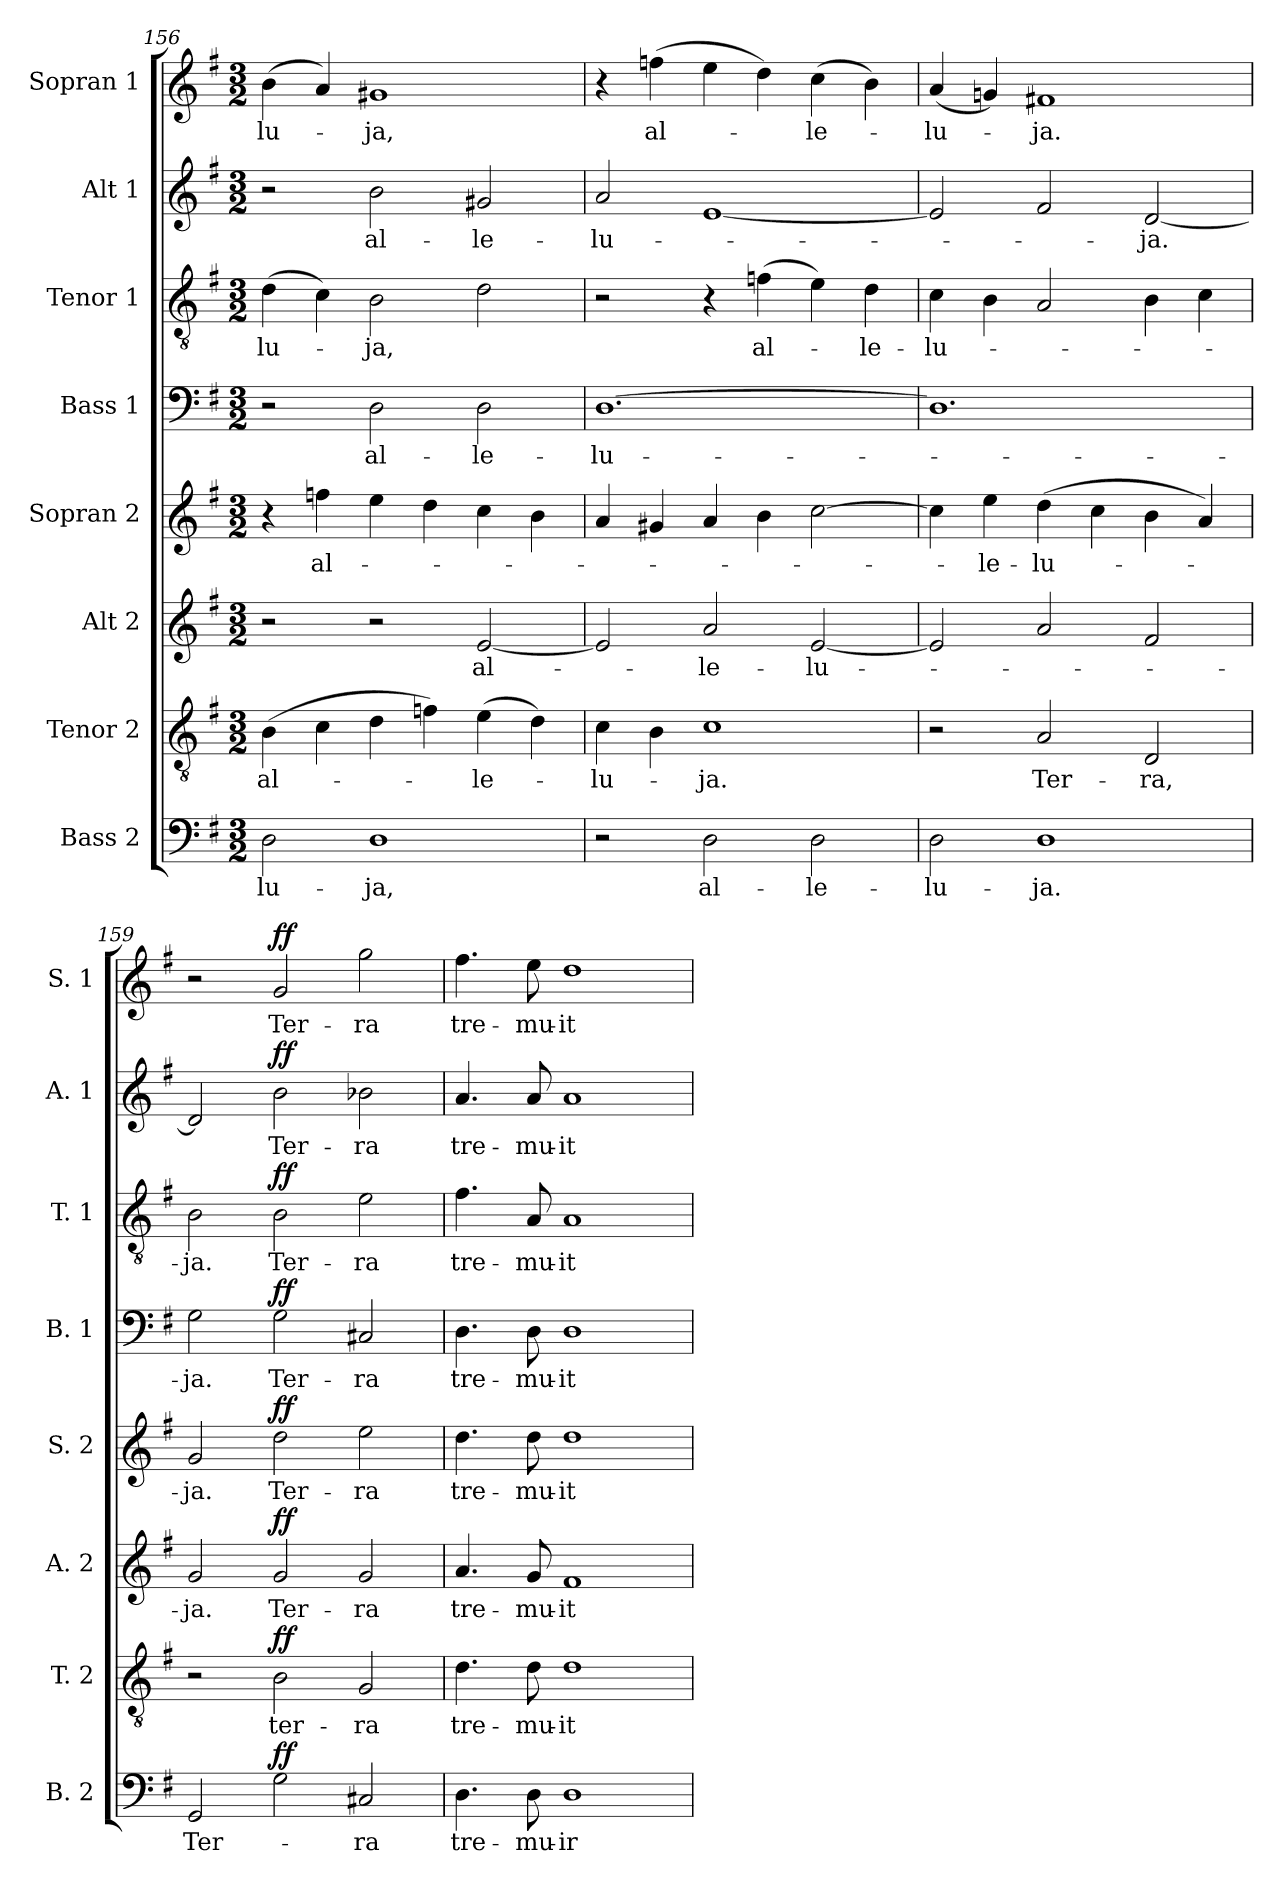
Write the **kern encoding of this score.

**kern	**text	**dynam	**kern	**text	**dynam	**kern	**text	**dynam	**kern	**text	**dynam	**kern	**text	**dynam	**kern	**text	**dynam	**kern	**text	**dynam	**kern	**text	**dynam
*part8	*part8	*part8	*part7	*part7	*part7	*part6	*part6	*part6	*part5	*part5	*part5	*part4	*part4	*part4	*part3	*part3	*part3	*part2	*part2	*part2	*part1	*part1	*part1
*staff8	*staff8	*staff8	*staff7	*staff7	*staff7	*staff6	*staff6	*staff6	*staff5	*staff5	*staff5	*staff4	*staff4	*staff4	*staff3	*staff3	*staff3	*staff2	*staff2	*staff2	*staff1	*staff1	*staff1
*I"Bass 2	*	*	*I"Tenor 2	*	*	*I"Alt 2	*	*	*I"Sopran 2	*	*	*I"Bass 1	*	*	*I"Tenor 1	*	*	*I"Alt 1	*	*	*I"Sopran 1	*	*
*I'B. 2	*	*	*I'T. 2	*	*	*I'A. 2	*	*	*I'S. 2	*	*	*I'B. 1	*	*	*I'T. 1	*	*	*I'A. 1	*	*	*I'S. 1	*	*
!!LO:PB:g=z
*clefF4	*	*	*clefGv2	*	*	*clefG2	*	*	*clefG2	*	*	*clefF4	*	*	*clefGv2	*	*	*clefG2	*	*	*clefG2	*	*
*k[f#]	*	*	*k[f#]	*	*	*k[f#]	*	*	*k[f#]	*	*	*k[f#]	*	*	*k[f#]	*	*	*k[f#]	*	*	*k[f#]	*	*
*G:	*	*	*G:	*	*	*G:	*	*	*G:	*	*	*G:	*	*	*G:	*	*	*G:	*	*	*G:	*	*
*M3/2	*	*	*M3/2	*	*	*M3/2	*	*	*M3/2	*	*	*M3/2	*	*	*M3/2	*	*	*M3/2	*	*	*M3/2	*	*
=156	=156	=156	=156	=156	=156	=156	=156	=156	=156	=156	=156	=156	=156	=156	=156	=156	=156	=156	=156	=156	=156	=156	=156
!	!LO:LY:b	!	!	!LO:LY:b	!	!	!	!	!	!	!	!	!	!	!	!LO:LY:b	!	!	!	!	!	!LO:LY:b	!
2D\	-lu-	.	(>4B\	al-	.	2r	.	.	4r	.	.	2r	.	.	(>4d\	-lu-	.	2r	.	.	(>4b\	-lu-	.
!	!	!	!	!	!	!	!	!	!	!LO:LY:b	!	!	!	!	!	!	!	!	!	!	!	!	!
.	.	.	4c\	.	.	.	.	.	4ffn\	al-	.	.	.	.	4c\)	.	.	.	.	.	4a/)	.	.
!	!LO:LY:b	!	!	!	!	!	!	!	!	!	!	!	!LO:LY:b	!	!	!LO:LY:b	!	!	!LO:LY:b	!	!	!LO:LY:b	!
1D	-ja,	.	4d\	.	.	2r	.	.	4ee\	.	.	2D\	al-	.	2B\	-ja,	.	2b\	al-	.	1g#X	-ja,	.
.	.	.	4fn\)	.	.	.	.	.	4dd\	.	.	.	.	.	.	.	.	.	.	.	.	.	.
!	!	!	!	!LO:LY:b	!	!	!LO:LY:b	!	!	!	!	!	!LO:LY:b	!	!	!	!	!	!LO:LY:b	!	!	!	!
.	.	.	(>4e\	-le-	.	[2e/	al-	.	4cc\	.	.	2D\	-le-	.	2d\	.	.	2g#X/	-le-	.	.	.	.
.	.	.	4d\)	.	.	.	.	.	4b\	.	.	.	.	.	.	.	.	.	.	.	.	.	.
=157	=157	=157	=157	=157	=157	=157	=157	=157	=157	=157	=157	=157	=157	=157	=157	=157	=157	=157	=157	=157	=157	=157	=157
!	!	!	!	!LO:LY:b	!	!	!	!	!	!	!	!	!LO:LY:b	!	!	!	!	!	!LO:LY:b	!	!	!	!
2r	.	.	4c\	-lu-	.	2e/]	.	.	4a/	.	.	[1.D	-lu-	.	2r	.	.	2a/	-lu-	.	4r	.	.
!	!	!	!	!	!	!	!	!	!	!	!	!	!	!	!	!	!	!	!	!	!	!LO:LY:b	!
.	.	.	4B\	.	.	.	.	.	4g#X/	.	.	.	.	.	.	.	.	.	.	.	(>4ffn\	al-	.
!	!LO:LY:b	!	!	!LO:LY:b	!	!	!LO:LY:b	!	!	!	!	!	!	!	!	!	!	!	!	!	!	!	!
2D\	al-	.	1c	-ja.	.	2a/	-le-	.	4a/	.	.	.	.	.	4r	.	.	[1e	.	.	4ee\	.	.
!	!	!	!	!	!	!	!	!	!	!	!	!	!	!	!	!LO:LY:b	!	!	!	!	!	!	!
.	.	.	.	.	.	.	.	.	4b\	.	.	.	.	.	(>4fn\	al-	.	.	.	.	4dd\)	.	.
!	!LO:LY:b	!	!	!	!	!	!LO:LY:b	!	!	!	!	!	!	!	!	!	!	!	!	!	!	!LO:LY:b	!
2D\	-le-	.	.	.	.	[2e/	-lu-	.	[2cc\	.	.	.	.	.	4e\)	.	.	.	.	.	(>4cc\	-le-	.
!	!	!	!	!	!	!	!	!	!	!	!	!	!	!	!	!LO:LY:b	!	!	!	!	!	!	!
.	.	.	.	.	.	.	.	.	.	.	.	.	.	.	4d\	-le-	.	.	.	.	4b\)	.	.
=158	=158	=158	=158	=158	=158	=158	=158	=158	=158	=158	=158	=158	=158	=158	=158	=158	=158	=158	=158	=158	=158	=158	=158
!	!LO:LY:b	!	!	!	!	!	!	!	!	!	!	!	!	!	!	!LO:LY:b	!	!	!	!	!	!LO:LY:b	!
2D\	-lu-	.	2r	.	.	2e/]	.	.	4cc\]	.	.	1.D]	.	.	4c\	-lu-	.	2e/]	.	.	(<4a/	-lu-	.
!	!	!	!	!	!	!	!	!	!	!LO:LY:b	!	!	!	!	!	!	!	!	!	!	!	!	!
.	.	.	.	.	.	.	.	.	4ee\	-le-	.	.	.	.	4B\	.	.	.	.	.	4gn/)	.	.
!	!LO:LY:b	!	!	!LO:LY:b	!	!	!	!	!	!LO:LY:b	!	!	!	!	!	!	!	!	!	!	!	!LO:LY:b	!
1D	-ja.	.	2A/	Ter-	.	2a/	.	.	(>4dd\	-lu-	.	.	.	.	2A/	.	.	2f#/	.	.	1f#X	-ja.	.
.	.	.	.	.	.	.	.	.	4cc\	.	.	.	.	.	.	.	.	.	.	.	.	.	.
!	!	!	!	!LO:LY:b	!	!	!	!	!	!	!	!	!	!	!	!	!	!	!LO:LY:b	!	!	!	!
.	.	.	2D/	-ra,	.	2f#/	.	.	4b\	.	.	.	.	.	4B\	.	.	[2d/	-ja.	.	.	.	.
.	.	.	.	.	.	.	.	.	4a/)	.	.	.	.	.	4c\	.	.	.	.	.	.	.	.
=159	=159	=159	=159	=159	=159	=159	=159	=159	=159	=159	=159	=159	=159	=159	=159	=159	=159	=159	=159	=159	=159	=159	=159
!	!LO:LY:b	!	!	!	!	!	!LO:LY:b	!	!	!LO:LY:b	!	!	!LO:LY:b	!	!	!LO:LY:b	!	!	!	!	!	!	!
2GG/	Ter-	.	2r	.	.	2g/	-ja.	.	2g/	-ja.	.	2G\	-ja.	.	2B\	-ja.	.	2d/]	.	.	2r	.	.
!	!	!LO:DY:a	!	!LO:LY:b	!LO:DY:a	!	!LO:LY:b	!LO:DY:a	!	!LO:LY:b	!LO:DY:a	!	!LO:LY:b	!LO:DY:a	!	!LO:LY:b	!LO:DY:a	!	!LO:LY:b	!LO:DY:a	!	!LO:LY:b	!LO:DY:a
2G\	.	ff	2B\	ter-	ff	2g/	Ter-	ff	2dd\	Ter-	ff	2G\	Ter-	ff	2B\	Ter-	ff	2b\	Ter-	ff	2g/	Ter-	ff
!	!LO:LY:b	!	!	!LO:LY:b	!	!	!LO:LY:b	!	!	!LO:LY:b	!	!	!LO:LY:b	!	!	!LO:LY:b	!	!	!LO:LY:b	!	!	!LO:LY:b	!
2C#X/	-ra	.	2G/	-ra	.	2g/	-ra	.	2ee\	-ra	.	2C#X/	-ra	.	2e\	-ra	.	2b-X\	-ra	.	2gg\	-ra	.
=160	=160	=160	=160	=160	=160	=160	=160	=160	=160	=160	=160	=160	=160	=160	=160	=160	=160	=160	=160	=160	=160	=160	=160
!	!LO:LY:b	!	!	!LO:LY:b	!	!	!LO:LY:b	!	!	!LO:LY:b	!	!	!LO:LY:b	!	!	!LO:LY:b	!	!	!LO:LY:b	!	!	!LO:LY:b	!
4.D\	tre-	.	4.d\	tre-	.	4.a/	tre-	.	4.dd\	tre-	.	4.D\	tre-	.	4.f#\	tre-	.	4.a/	tre-	.	4.ff#\	tre-	.
!	!LO:LY:b	!	!	!LO:LY:b	!	!	!LO:LY:b	!	!	!LO:LY:b	!	!	!LO:LY:b	!	!	!LO:LY:b	!	!	!LO:LY:b	!	!	!LO:LY:b	!
8D\	-mu-	.	8d\	-mu-	.	8g/	-mu-	.	8dd\	-mu-	.	8D\	-mu-	.	8A/	-mu-	.	8a/	-mu-	.	8ee\	-mu-	.
!	!LO:LY:b	!	!	!LO:LY:b	!	!	!LO:LY:b	!	!	!LO:LY:b	!	!	!LO:LY:b	!	!	!LO:LY:b	!	!	!LO:LY:b	!	!	!LO:LY:b	!
1D	-ir	.	1d	-it	.	1f#	-it	.	1dd	-it	.	1D	-it	.	1A	-it	.	1a	-it	.	1dd	-it	.
=	=	=	=	=	=	=	=	=	=	=	=	=	=	=	=	=	=	=	=	=	=	=	=
*-	*-	*-	*-	*-	*-	*-	*-	*-	*-	*-	*-	*-	*-	*-	*-	*-	*-	*-	*-	*-	*-	*-	*-
